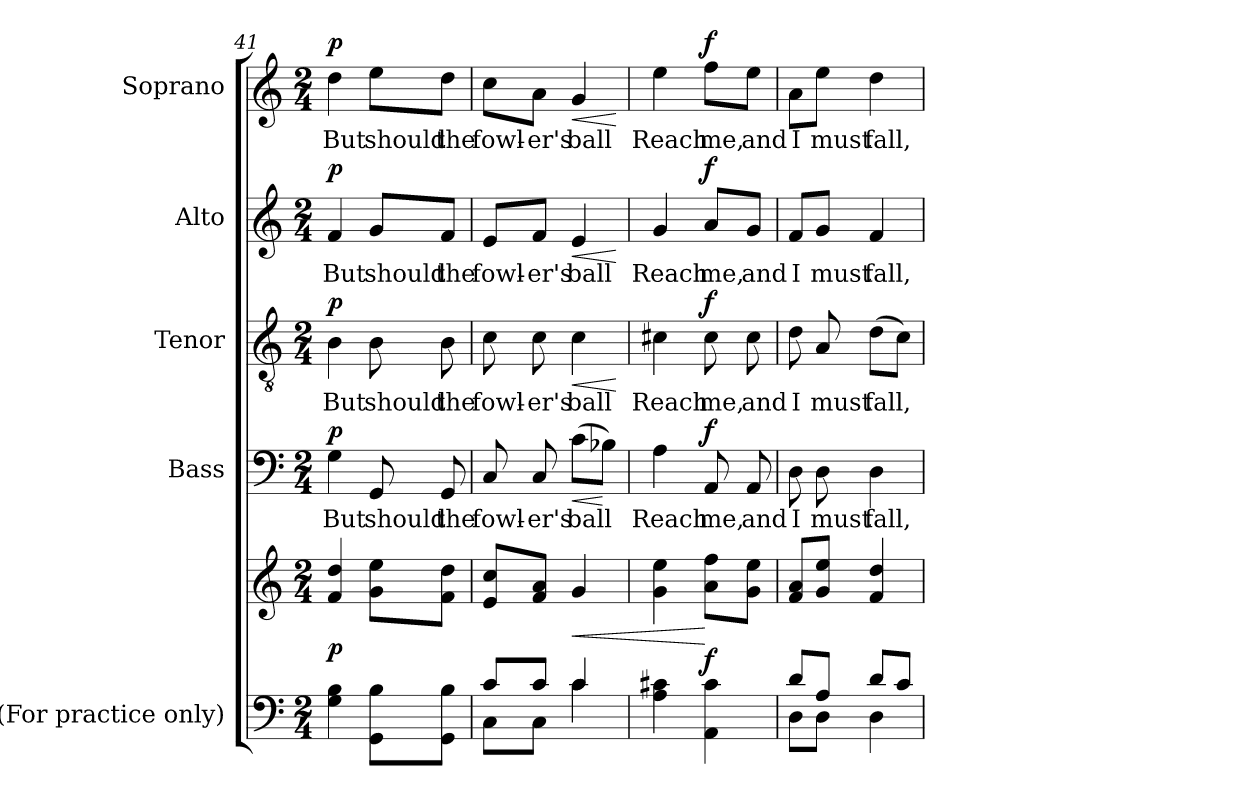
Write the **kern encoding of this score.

**kern	**kern	**dynam	**kern	**text	**dynam	**kern	**text	**dynam	**kern	**text	**dynam	**kern	**text	**dynam
*part5	*part5	*part5	*part4	*part4	*part4	*part3	*part3	*part3	*part2	*part2	*part2	*part1	*part1	*part1
*staff6	*staff5	*staff5/6	*staff4	*staff4	*staff4	*staff3	*staff3	*staff3	*staff2	*staff2	*staff2	*staff1	*staff1	*staff1
*I"(For   practice only)	*	*	*I"Bass	*	*	*I"Tenor	*	*	*I"Alto	*	*	*I"Soprano	*	*
*	*	*	*I'B.	*	*	*I'T.	*	*	*I'A.	*	*	*I'S.	*	*
*clefF4	*clefG2	*	*clefF4	*	*	*clefGv2	*	*	*clefG2	*	*	*clefG2	*	*
*	*	*	*	*	*	*ITrd7c12	*	*	*	*	*	*	*	*
*k[]	*k[]	*	*k[]	*	*	*k[]	*	*	*k[]	*	*	*k[]	*	*
*C:	*C:	*	*C:	*	*	*C:	*	*	*C:	*	*	*C:	*	*
*M2/4	*M2/4	*	*M2/4	*	*	*M2/4	*	*	*M2/4	*	*	*M2/4	*	*
=41	=41	=41	=41	=41	=41	=41	=41	=41	=41	=41	=41	=41	=41	=41
!	!	!	!	!LO:LY:b:color=#000000	!	!	!	!	!	!	!	!	!	!
!	!	!	!	!	!	!	!LO:LY:b:color=#000000	!	!	!	!	!	!	!
!	!	!	!	!	!	!	!	!	!	!LO:LY:b:color=#000000	!	!	!	!
!	!	!	!	!	!	!	!	!	!	!	!	!	!LO:LY:b:color=#000000	!
4Gi\ 4Bi	4fi/ 4ddi	p	4Gi\	But	p	4BBi\	But	p	4fi/	But	p	4ddi\	But	p
!	!	!	!	!LO:LY:b:color=#000000	!	!	!	!	!	!	!	!	!	!
!	!	!	!	!	!	!	!LO:LY:b:color=#000000	!	!	!	!	!	!	!
!	!	!	!	!	!	!	!	!	!	!LO:LY:b:color=#000000	!	!	!	!
!	!	!	!	!	!	!	!	!	!	!	!	!	!LO:LY:b:color=#000000	!
8GGi\ 8BiL	8gi\ 8eeiL	.	8GGi/	should	.	8BBi\	should	.	8gi/L	should	.	8eei\L	should	.
!	!	!	!	!LO:LY:b:color=#000000	!	!	!	!	!	!	!	!	!	!
!	!	!	!	!	!	!	!LO:LY:b:color=#000000	!	!	!	!	!	!	!
!	!	!	!	!	!	!	!	!	!	!LO:LY:b:color=#000000	!	!	!	!
!	!	!	!	!	!	!	!	!	!	!	!	!	!LO:LY:b:color=#000000	!
8GGi\ 8BiJ	8fi\ 8ddiJ	.	8GGi/	the	.	8BBi\	the	.	8fi/J	the	.	8ddi\J	the	.
!!LO:LB:g=z
=42	=42	=42	=42	=42	=42	=42	=42	=42	=42	=42	=42	=42	=42	=42
*^	*	*	*	*	*	*	*	*	*	*	*	*	*	*
!	!	!	!	!	!LO:LY:b:color=#000000	!	!	!	!	!	!	!	!	!	!
!	!	!	!	!	!	!	!	!LO:LY:b:color=#000000	!	!	!	!	!	!	!
!	!	!	!	!	!	!	!	!	!	!	!LO:LY:b:color=#000000	!	!	!	!
!	!	!	!	!	!	!	!	!	!	!	!	!	!	!LO:LY:b:color=#000000	!
8ci/L	8Ci\L	8ei/ 8cciL	.	8Ci/	fowl-	.	8Ci\	fowl-	.	8ei/L	fowl-	.	8cci\L	fowl-	.
!	!	!	!	!	!LO:LY:b:color=#000000	!	!	!	!	!	!	!	!	!	!
!	!	!	!	!	!	!	!	!LO:LY:b:color=#000000	!	!	!	!	!	!	!
!	!	!	!	!	!	!	!	!	!	!	!LO:LY:b:color=#000000	!	!	!	!
!	!	!	!	!	!	!	!	!	!	!	!	!	!	!LO:LY:b:color=#000000	!
8ci/J	8Ci\J	8fi/ 8aiJ	.	8Ci/	-er's	.	8Ci\	-er's	.	8fi/J	-er's	.	8ai\J	-er's	.
!	!	!	!LO:HP:b	!	!	!	!	!	!	!	!	!	!	!	!
!	!	!	!	!	!LO:LY:b:color=#000000	!LO:HP:b	!	!	!	!	!	!	!	!	!
!	!	!	!	!	!	!	!	!LO:LY:b:color=#000000	!LO:HP:b	!	!	!	!	!	!
!	!	!	!	!	!	!	!	!	!	!	!LO:LY:b:color=#000000	!LO:HP:b	!	!	!
!	!	!	!	!	!	!	!	!	!	!	!	!	!	!LO:LY:b:color=#000000	!LO:HP:b
4ci/	4ci\	4gi/	<	(8ci\L	ball	<	4Ci\	ball	<	4ei/	ball	<	4gi/	ball	<
.	.	.	.	8B-Xi\J)	.	[	.	.	.	.	.	.	.	.	.
*v	*v	*	*	*	*	*	*	*	*	*	*	*	*	*	*
.	.	.	.	.	.	.	.	[	.	.	[	.	.	[
=43	=43	=43	=43	=43	=43	=43	=43	=43	=43	=43	=43	=43	=43	=43
!	!	!	!	!LO:LY:b:color=#000000	!	!	!	!	!	!	!	!	!	!
!	!	!	!	!	!	!	!LO:LY:b:color=#000000	!	!	!	!	!	!	!
!	!	!	!	!	!	!	!	!	!	!LO:LY:b:color=#000000	!	!	!	!
!	!	!	!	!	!	!	!	!	!	!	!	!	!LO:LY:b:color=#000000	!
4Ai\ 4c#Xi	4gi\ 4eei	.	4Ai\	Reach	.	4C#Xi\	Reach	.	4gi/	Reach	.	4eei\	Reach	.
!	!	!	!	!LO:LY:b:color=#000000	!	!	!	!	!	!	!	!	!	!
!	!	!	!	!	!	!	!LO:LY:b:color=#000000	!	!	!	!	!	!	!
!	!	!	!	!	!	!	!	!	!	!LO:LY:b:color=#000000	!	!	!	!
!	!	!	!	!	!	!	!	!	!	!	!	!	!LO:LY:b:color=#000000	!
4AAi\ 4c#i	8ai\ 8ffiL	[ f	8AAi/	me,	f	8C#i\	me,	f	8ai/L	me,	f	8ffi\L	me,	f
!	!	!	!	!LO:LY:b:color=#000000	!	!	!	!	!	!	!	!	!	!
!	!	!	!	!	!	!	!LO:LY:b:color=#000000	!	!	!	!	!	!	!
!	!	!	!	!	!	!	!	!	!	!LO:LY:b:color=#000000	!	!	!	!
!	!	!	!	!	!	!	!	!	!	!	!	!	!LO:LY:b:color=#000000	!
.	8gi\ 8eeiJ	.	8AAi/	and	.	8C#i\	and	.	8gi/J	and	.	8eei\J	and	.
=44	=44	=44	=44	=44	=44	=44	=44	=44	=44	=44	=44	=44	=44	=44
*^	*	*	*	*	*	*	*	*	*	*	*	*	*	*
!	!	!	!	!	!LO:LY:b:color=#000000	!	!	!	!	!	!	!	!	!	!
!	!	!	!	!	!	!	!	!LO:LY:b:color=#000000	!	!	!	!	!	!	!
!	!	!	!	!	!	!	!	!	!	!	!LO:LY:b:color=#000000	!	!	!	!
!	!	!	!	!	!	!	!	!	!	!	!	!	!	!LO:LY:b:color=#000000	!
8di/L	8Di\L	8fi/ 8aiL	.	8Di\	I	.	8Di\	I	.	8fi/L	I	.	8ai\L	I	.
!	!	!	!	!	!LO:LY:b:color=#000000	!	!	!	!	!	!	!	!	!	!
!	!	!	!	!	!	!	!	!LO:LY:b:color=#000000	!	!	!	!	!	!	!
!	!	!	!	!	!	!	!	!	!	!	!LO:LY:b:color=#000000	!	!	!	!
!	!	!	!	!	!	!	!	!	!	!	!	!	!	!LO:LY:b:color=#000000	!
8Ai/J	8Di\J	8gi/ 8eeiJ	.	8Di\	must	.	8AAi/	must	.	8gi/J	must	.	8eei\J	must	.
!	!	!	!	!	!LO:LY:b:color=#000000	!	!	!	!	!	!	!	!	!	!
!	!	!	!	!	!	!	!	!LO:LY:b:color=#000000	!	!	!	!	!	!	!
!	!	!	!	!	!	!	!	!	!	!	!LO:LY:b:color=#000000	!	!	!	!
!	!	!	!	!	!	!	!	!	!	!	!	!	!	!LO:LY:b:color=#000000	!
8di/L	4Di\	4fi/ 4ddi	.	4Di\	fall,	.	(8Di\L	fall,	.	4fi/	fall,	.	4ddi\	fall,	.
8ci/J	.	.	.	.	.	.	8Ci\J)	.	.	.	.	.	.	.	.
*v	*v	*	*	*	*	*	*	*	*	*	*	*	*	*	*
=	=	=	=	=	=	=	=	=	=	=	=	=	=	=
*-	*-	*-	*-	*-	*-	*-	*-	*-	*-	*-	*-	*-	*-	*-
